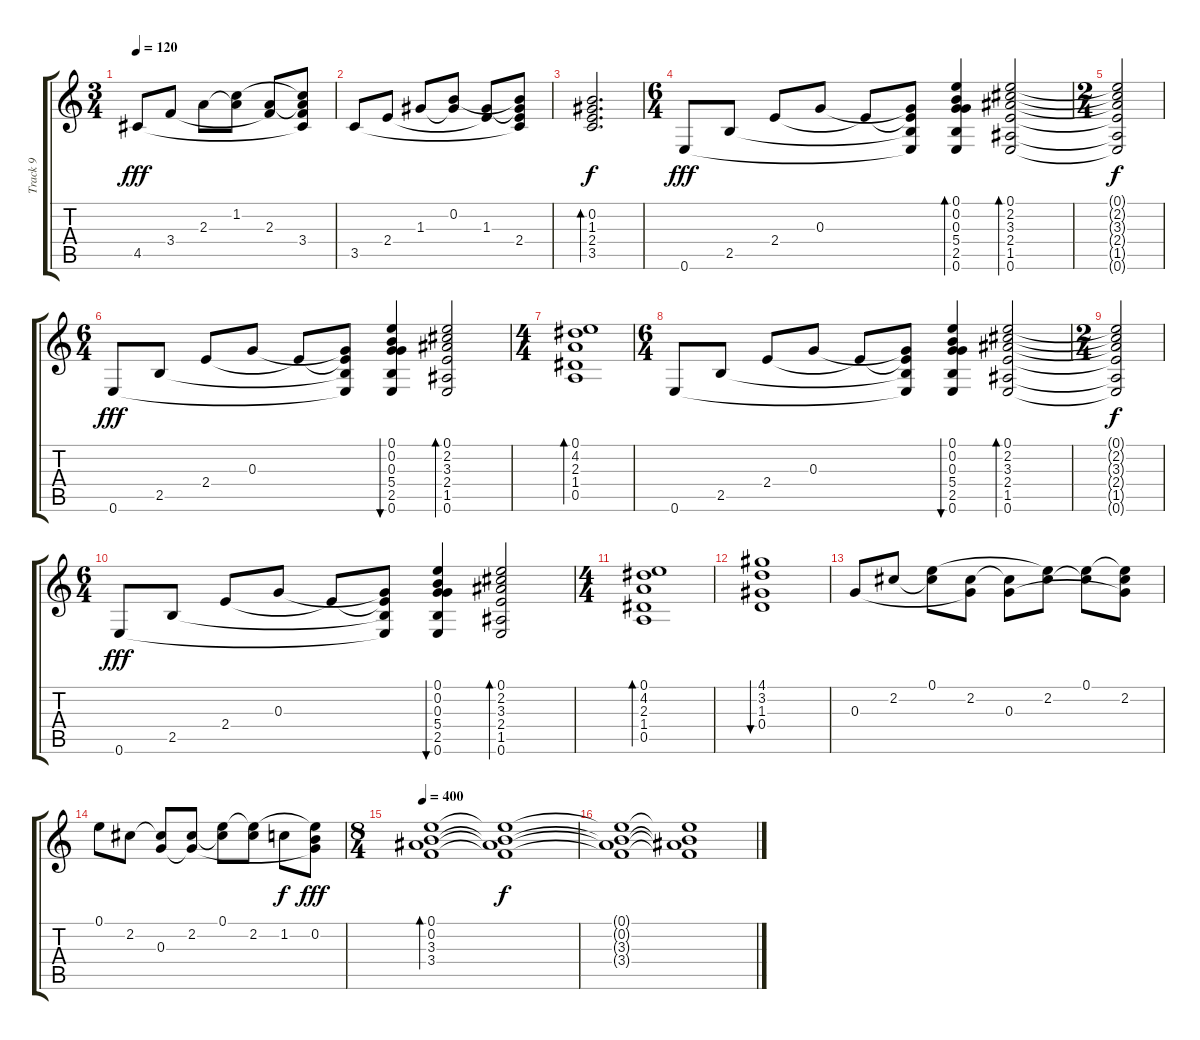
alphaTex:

\track ("Track 9" "Track 9") {instrument acousticguitarnylon}
\staff {score tabs}
\tuning (E4 B3 G3 D3 A2 E2) {hide}
\ts (3 4)
\tempo 120
\clef g2
\ks c
4.5.8{dy fff} 3.4.8 2.3.8 (1.2 2.3{t}).8 (2.3 3.4{t}).8 (1.2{t} 2.3{t} 3.4 4.5{t}).8 |
3.5.8 2.4.8 1.3.8 (0.2 1.3{t}).8 (1.3 2.4{t}).8 (0.2{t} 1.3{t} 2.4 3.5{t}).8 |
(0.2 1.3 2.4 3.5).2{d bd 480 dy f} |
\ts (6 4)
0.6.8{dy fff} 2.5.8 2.4.8 0.3.8 2.4{t}.8 (0.3{t} 2.4{t} 2.5{t} 0.6{t}).8 (0.1 0.2 0.3 5.4 2.5 0.6).4{bd 480} (0.1 2.2 3.3 2.4 1.5 0.6).2{bd 480} |
\ts (2 4)
(0.1{t} 2.2{t} 3.3{t} 2.4{t} 1.5{t} 0.6{t}).2{dy f} |
\ts (6 4)
0.6.8{dy fff} 2.5.8 2.4.8 0.3.8 2.4{t}.8 (0.3{t} 2.4{t} 2.5{t} 0.6{t}).8 (0.1 0.2 0.3 5.4 2.5 0.6).4{bu 480} (0.1 2.2 3.3 2.4 1.5 0.6).2{bd 480} |
\ts (4 4)
(0.1 4.2 2.3 1.4 0.5).1{bd 480} |
\ts (6 4)
0.6.8 2.5.8 2.4.8 0.3.8 2.4{t}.8 (0.3{t} 2.4{t} 2.5{t} 0.6{t}).8 (0.1 0.2 0.3 5.4 2.5 0.6).4{bu 480} (0.1 2.2 3.3 2.4 1.5 0.6).2{bd 480} |
\ts (2 4)
(0.1{t} 2.2{t} 3.3{t} 2.4{t} 1.5{t} 0.6{t}).2{dy f} |
\ts (6 4)
0.6.8{dy fff} 2.5.8 2.4.8 0.3.8 2.4{t}.8 (0.3{t} 2.4{t} 2.5{t} 0.6{t}).8 (0.1 0.2 0.3 5.4 2.5 0.6).4{bu 480} (0.1 2.2 3.3 2.4 1.5 0.6).2{bd 480} |
\ts (4 4)
(0.1 4.2 2.3 1.4 0.5).1{bd 480} |
(4.1 3.2 1.3 0.4).1{bu 480} |
0.3.8 2.2.8 (0.1 2.2{t}).8 (2.2 0.3{t}).8 (2.2{t} 0.3).8 (0.1{t} 2.2).8 (0.1 2.2{t}).8 (0.1{t} 2.2 0.3{t}).8 |
0.1.8 2.2.8 (2.2{t} 0.3).8 (2.2 0.3{t}).8 (0.1 2.2{t}).8 (0.1{t} 2.2).8 1.2.8{dy f} (0.1{t} 0.2 0.3{t}).8{dy fff} |
\ts (8 4)
\tempo 400
(0.1 0.2 3.3 3.4).1{bd 480} (0.1{t} 0.2{t} 3.3{t} 3.4{t}).1{dy f} |
(0.1{t} 0.2{t} 3.3{t} 3.4{t}).1 (0.1{t} 0.2{t} 3.3{t} 3.4{t}).1
